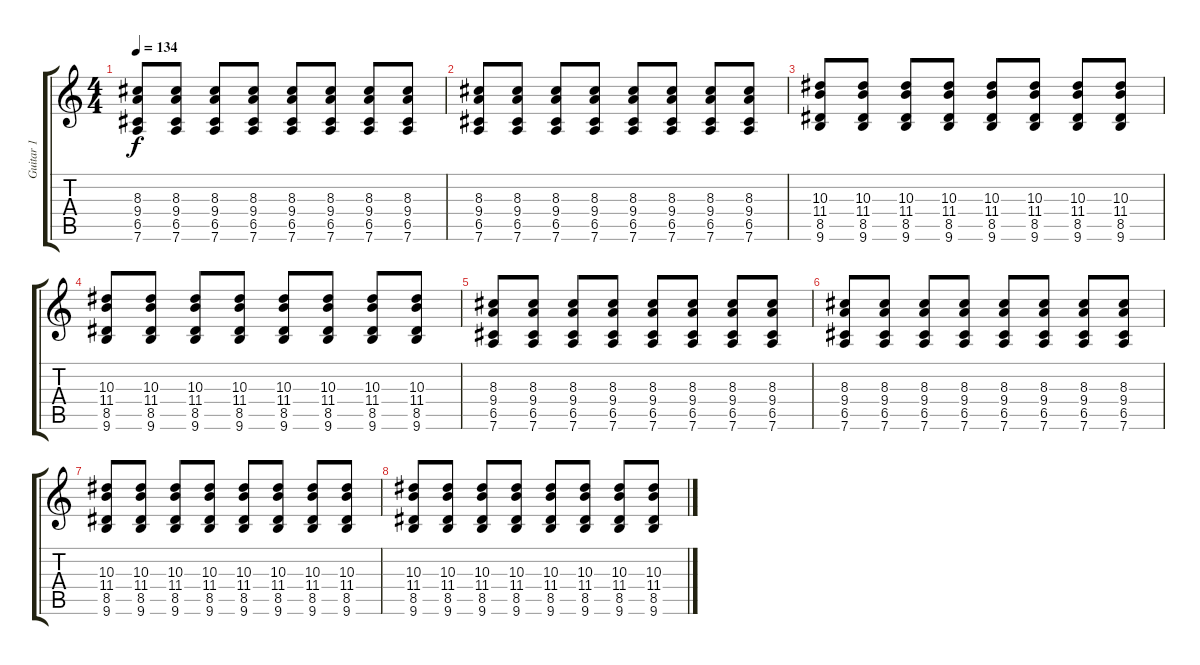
\track ("Guitar 1" "Guitar 1") {instrument electricguitarclean}
\staff {score tabs}
\tuning (D4 A3 F3 C3 G2 D2) {hide}
\ts (4 4)
\tempo 134
\clef g2
\ks c
(8.3 9.4 6.5 7.6).8{dy f} (8.3 9.4 6.5 7.6).8 (8.3 9.4 6.5 7.6).8 (8.3 9.4 6.5 7.6).8 (8.3 9.4 6.5 7.6).8 (8.3 9.4 6.5 7.6).8 (8.3 9.4 6.5 7.6).8 (8.3 9.4 6.5 7.6).8 |
(8.3 9.4 6.5 7.6).8 (8.3 9.4 6.5 7.6).8 (8.3 9.4 6.5 7.6).8 (8.3 9.4 6.5 7.6).8 (8.3 9.4 6.5 7.6).8 (8.3 9.4 6.5 7.6).8 (8.3 9.4 6.5 7.6).8 (8.3 9.4 6.5 7.6).8 |
(10.3 11.4 8.5 9.6).8 (10.3 11.4 8.5 9.6).8 (10.3 11.4 8.5 9.6).8 (10.3 11.4 8.5 9.6).8 (10.3 11.4 8.5 9.6).8 (10.3 11.4 8.5 9.6).8 (10.3 11.4 8.5 9.6).8 (10.3 11.4 8.5 9.6).8 |
(10.3 11.4 8.5 9.6).8 (10.3 11.4 8.5 9.6).8 (10.3 11.4 8.5 9.6).8 (10.3 11.4 8.5 9.6).8 (10.3 11.4 8.5 9.6).8 (10.3 11.4 8.5 9.6).8 (10.3 11.4 8.5 9.6).8 (10.3 11.4 8.5 9.6).8 |
(8.3 9.4 6.5 7.6).8 (8.3 9.4 6.5 7.6).8 (8.3 9.4 6.5 7.6).8 (8.3 9.4 6.5 7.6).8 (8.3 9.4 6.5 7.6).8 (8.3 9.4 6.5 7.6).8 (8.3 9.4 6.5 7.6).8 (8.3 9.4 6.5 7.6).8 |
(8.3 9.4 6.5 7.6).8 (8.3 9.4 6.5 7.6).8 (8.3 9.4 6.5 7.6).8 (8.3 9.4 6.5 7.6).8 (8.3 9.4 6.5 7.6).8 (8.3 9.4 6.5 7.6).8 (8.3 9.4 6.5 7.6).8 (8.3 9.4 6.5 7.6).8 |
(10.3 11.4 8.5 9.6).8 (10.3 11.4 8.5 9.6).8 (10.3 11.4 8.5 9.6).8 (10.3 11.4 8.5 9.6).8 (10.3 11.4 8.5 9.6).8 (10.3 11.4 8.5 9.6).8 (10.3 11.4 8.5 9.6).8 (10.3 11.4 8.5 9.6).8 |
(10.3 11.4 8.5 9.6).8 (10.3 11.4 8.5 9.6).8 (10.3 11.4 8.5 9.6).8 (10.3 11.4 8.5 9.6).8 (10.3 11.4 8.5 9.6).8 (10.3 11.4 8.5 9.6).8 (10.3 11.4 8.5 9.6).8 (10.3 11.4 8.5 9.6).8
